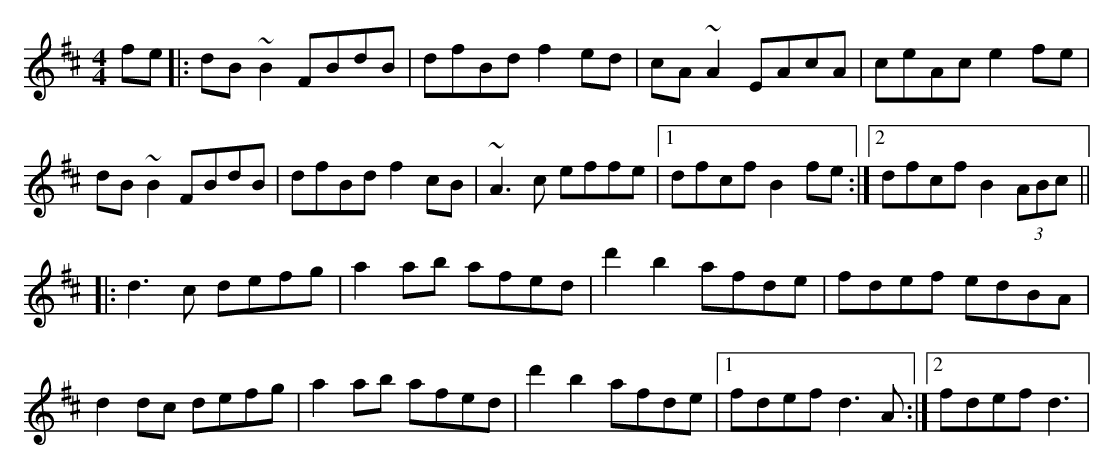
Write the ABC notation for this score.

X:1
M:4/4
K:Bmin
fe|:dB~B2 FBdB|dfBd f2ed|cA~A2 EAcA|ceAc e2fe|
dB~B2 FBdB|dfBd f2cB|~A3c effe|1 dfcf B2fe:|2 dfcf B2(3ABc||
|:d3c defg|a2ab afed|d'2 b2 afde|fdef edBA|
d2dc defg|a2ab afed|d'2 b2 afde|1 fdef d3A:|2 fdef d3|
